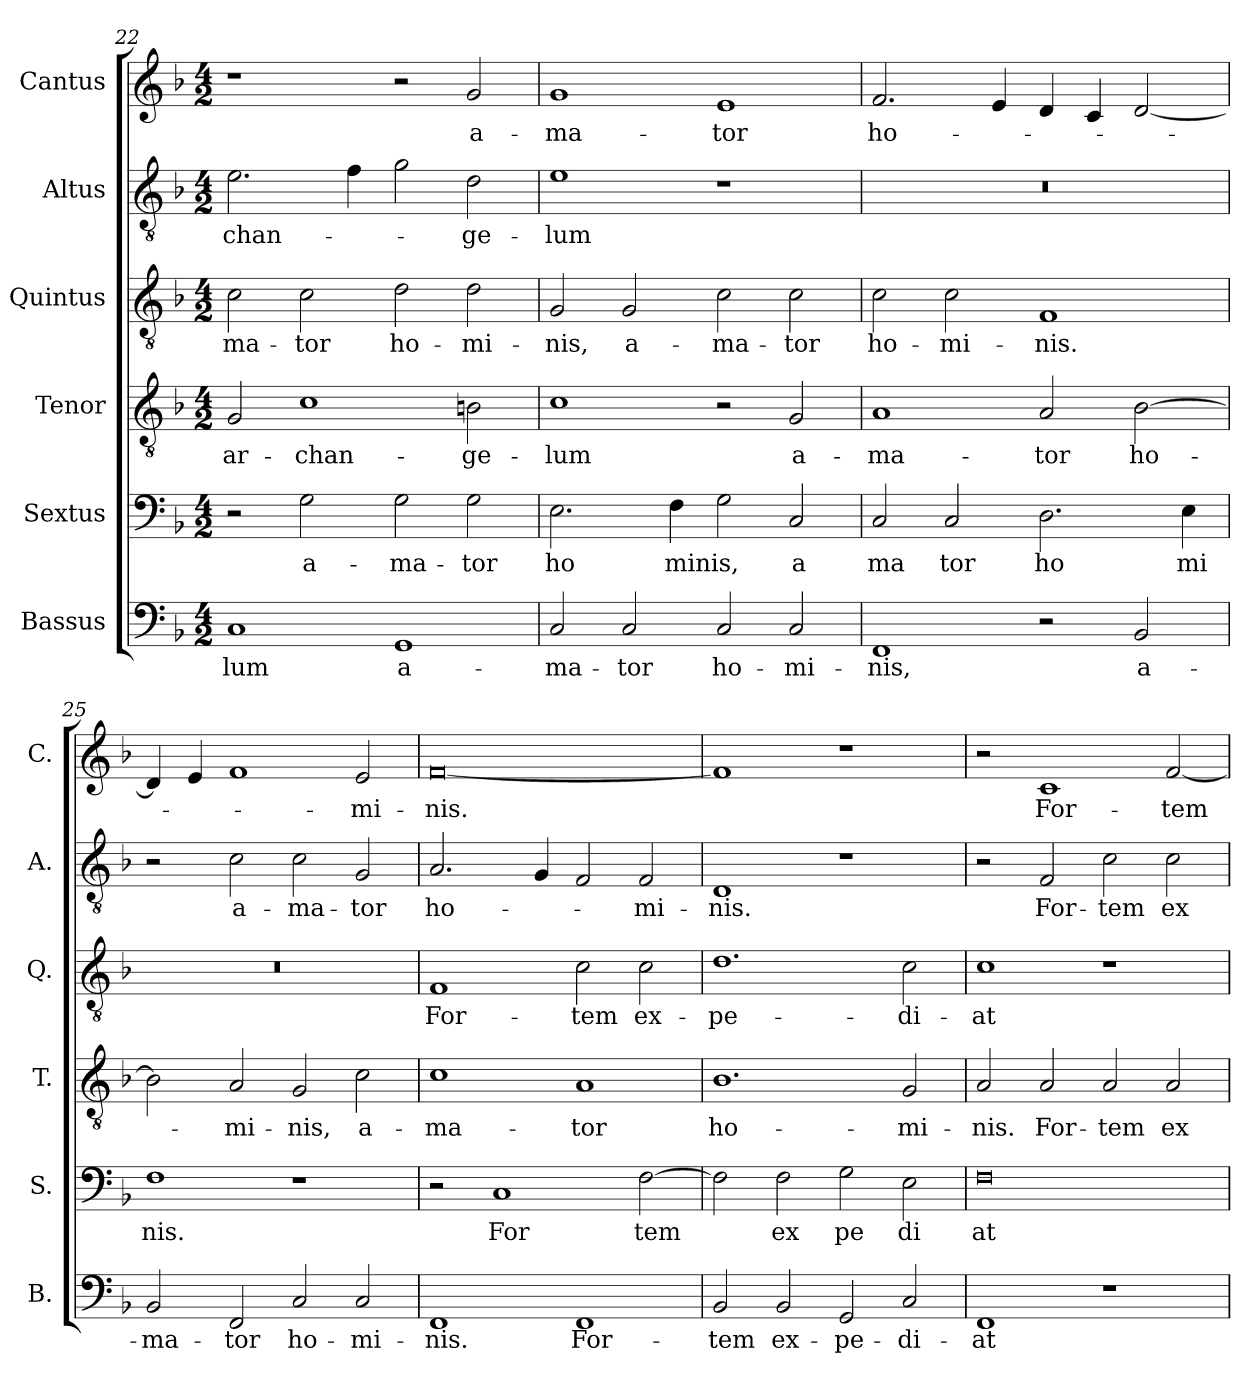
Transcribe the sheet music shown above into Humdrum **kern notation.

**kern	**text	**kern	**text	**kern	**text	**kern	**text	**kern	**text	**kern	**text
*part6	*part6	*part5	*part5	*part4	*part4	*part3	*part3	*part2	*part2	*part1	*part1
*staff6	*staff6	*staff5	*staff5	*staff4	*staff4	*staff3	*staff3	*staff2	*staff2	*staff1	*staff1
*I"Bassus	*	*I"Sextus	*	*I"Tenor	*	*I"Quintus	*	*I"Altus	*	*I"Cantus	*
*I'B.	*	*I'S.	*	*I'T.	*	*I'Q.	*	*I'A.	*	*I'C.	*
*clefF4	*	*clefF4	*	*clefGv2	*	*clefGv2	*	*clefGv2	*	*clefG2	*
*k[b-]	*	*k[b-]	*	*k[b-]	*	*k[b-]	*	*k[b-]	*	*k[b-]	*
*F:	*	*F:	*	*F:	*	*F:	*	*F:	*	*F:	*
*M4/2	*	*M4/2	*	*M4/2	*	*M4/2	*	*M4/2	*	*M4/2	*
=22	=22	=22	=22	=22	=22	=22	=22	=22	=22	=22	=22
!	!LO:LY:b	!	!	!	!LO:LY:b	!	!LO:LY:b	!	!LO:LY:b	!	!
1C	-lum	2r	.	2G/	ar-	2c\	-ma-	2.e\	-chan-	1r	.
!	!	!	!LO:LY:b	!	!LO:LY:b	!	!LO:LY:b	!	!	!	!
.	.	2G\	a-	1c	-chan-	2c\	-tor	.	.	.	.
.	.	.	.	.	.	.	.	4f\	.	.	.
!	!LO:LY:b	!	!LO:LY:b	!	!	!	!LO:LY:b	!	!	!	!
1GG	a-	2G\	-ma-	.	.	2d\	ho-	2g\	.	2r	.
!	!	!	!LO:LY:b	!	!LO:LY:b	!	!LO:LY:b	!	!LO:LY:b	!	!LO:LY:b
.	.	2G\	-tor	2Bn\	-ge-	2d\	-mi-	2d\	-ge-	2g/	a-
!!LO:PB:g=z
=23	=23	=23	=23	=23	=23	=23	=23	=23	=23	=23	=23
!	!LO:LY:b	!	!LO:LY:b	!	!LO:LY:b	!	!LO:LY:b	!	!LO:LY:b	!	!LO:LY:b
2C/	-ma-	2.E\	ho	1c	-lum	2G/	-nis,	1e	-lum	1g	-ma-
!	!LO:LY:b	!	!	!	!	!	!LO:LY:b	!	!	!	!
2C/	-tor	.	.	.	.	2G/	a-	.	.	.	.
!	!	!	!LO:LY:b	!	!	!	!	!	!	!	!
.	.	4F\	minis,	.	.	.	.	.	.	.	.
!	!LO:LY:b	!	!	!	!	!	!LO:LY:b	!	!	!	!LO:LY:b
2C/	ho-	2G\	.	2r	.	2c\	-ma-	1r	.	1e	-tor
!	!LO:LY:b	!	!LO:LY:b	!	!LO:LY:b	!	!LO:LY:b	!	!	!	!
2C/	-mi-	2C/	a	2G/	a-	2c\	-tor	.	.	.	.
=24	=24	=24	=24	=24	=24	=24	=24	=24	=24	=24	=24
!	!LO:LY:b	!	!LO:LY:b	!	!LO:LY:b	!	!LO:LY:b	!	!	!	!LO:LY:b
1FF	-nis,	2C/	ma	1A	-ma-	2c\	ho-	0r	.	2.f/	ho-
!	!	!	!LO:LY:b	!	!	!	!LO:LY:b	!	!	!	!
.	.	2C/	tor	.	.	2c\	-mi-	.	.	.	.
.	.	.	.	.	.	.	.	.	.	4e/	.
!	!	!	!LO:LY:b	!	!LO:LY:b	!	!LO:LY:b	!	!	!	!
2r	.	2.D\	ho	2A/	-tor	1F	-nis.	.	.	4d/	.
.	.	.	.	.	.	.	.	.	.	4c/	.
!	!LO:LY:b	!	!	!	!LO:LY:b	!	!	!	!	!	!
2BB-/	a-	.	.	[2B-\	ho-	.	.	.	.	[2d/	.
!	!	!	!LO:LY:b	!	!	!	!	!	!	!	!
.	.	4E\	mi	.	.	.	.	.	.	.	.
=25	=25	=25	=25	=25	=25	=25	=25	=25	=25	=25	=25
!	!LO:LY:b	!	!LO:LY:b	!	!	!	!	!	!	!	!
2BB-/	-ma-	1F	nis.	2B-\]	.	0r	.	2r	.	4d/]	.
.	.	.	.	.	.	.	.	.	.	4e/	.
!	!LO:LY:b	!	!	!	!LO:LY:b	!	!	!	!LO:LY:b	!	!
2FF/	-tor	.	.	2A/	-mi-	.	.	2c\	a-	1f	.
!	!LO:LY:b	!	!	!	!LO:LY:b	!	!	!	!LO:LY:b	!	!
2C/	ho-	1r	.	2G/	-nis,	.	.	2c\	-ma-	.	.
!	!LO:LY:b	!	!	!	!LO:LY:b	!	!	!	!LO:LY:b	!	!LO:LY:b
2C/	-mi-	.	.	2c\	a-	.	.	2G/	-tor	2e/	-mi-
=26	=26	=26	=26	=26	=26	=26	=26	=26	=26	=26	=26
!	!LO:LY:b	!	!	!	!LO:LY:b	!	!LO:LY:b	!	!LO:LY:b	!	!LO:LY:b
1FF	-nis.	2r	.	1c	-ma-	1F	For-	2.A/	ho-	[0f	-nis.
!	!	!	!LO:LY:b	!	!	!	!	!	!	!	!
.	.	1C	For	.	.	.	.	.	.	.	.
.	.	.	.	.	.	.	.	4G/	.	.	.
!	!LO:LY:b	!	!	!	!LO:LY:b	!	!LO:LY:b	!	!	!	!
1FF	For-	.	.	1A	-tor	2c\	-tem	2F/	.	.	.
!	!	!	!LO:LY:b	!	!	!	!LO:LY:b	!	!LO:LY:b	!	!
.	.	[2F\	tem	.	.	2c\	ex-	2F/	-mi-	.	.
=27	=27	=27	=27	=27	=27	=27	=27	=27	=27	=27	=27
!	!LO:LY:b	!	!	!	!LO:LY:b	!	!LO:LY:b	!	!LO:LY:b	!	!
2BB-/	-tem	2F\]	.	1.B-	ho-	1.d	-pe-	1D	-nis.	1f]	.
!	!LO:LY:b	!	!LO:LY:b	!	!	!	!	!	!	!	!
2BB-/	ex-	2F\	ex	.	.	.	.	.	.	.	.
!	!LO:LY:b	!	!LO:LY:b	!	!	!	!	!	!	!	!
2GG/	-pe-	2G\	pe	.	.	.	.	1r	.	1r	.
!	!LO:LY:b	!	!LO:LY:b	!	!LO:LY:b	!	!LO:LY:b	!	!	!	!
2C/	-di-	2E\	di	2G/	-mi-	2c\	-di-	.	.	.	.
=28	=28	=28	=28	=28	=28	=28	=28	=28	=28	=28	=28
!	!LO:LY:b	!	!LO:LY:b	!	!LO:LY:b	!	!LO:LY:b	!	!	!	!
1FF	-at	0F	at	2A/	-nis.	1c	-at	2r	.	2r	.
!	!	!	!	!	!LO:LY:b	!	!	!	!LO:LY:b	!	!LO:LY:b
.	.	.	.	2A/	For-	.	.	2F/	For-	1c	For-
!	!	!	!	!	!LO:LY:b	!	!	!	!LO:LY:b	!	!
1r	.	.	.	2A/	-tem	1r	.	2c\	-tem	.	.
!	!	!	!	!	!LO:LY:b	!	!	!	!LO:LY:b	!	!LO:LY:b
.	.	.	.	2A/	ex-	.	.	2c\	ex-	[2f/	-tem
=	=	=	=	=	=	=	=	=	=	=	=
*-	*-	*-	*-	*-	*-	*-	*-	*-	*-	*-	*-
